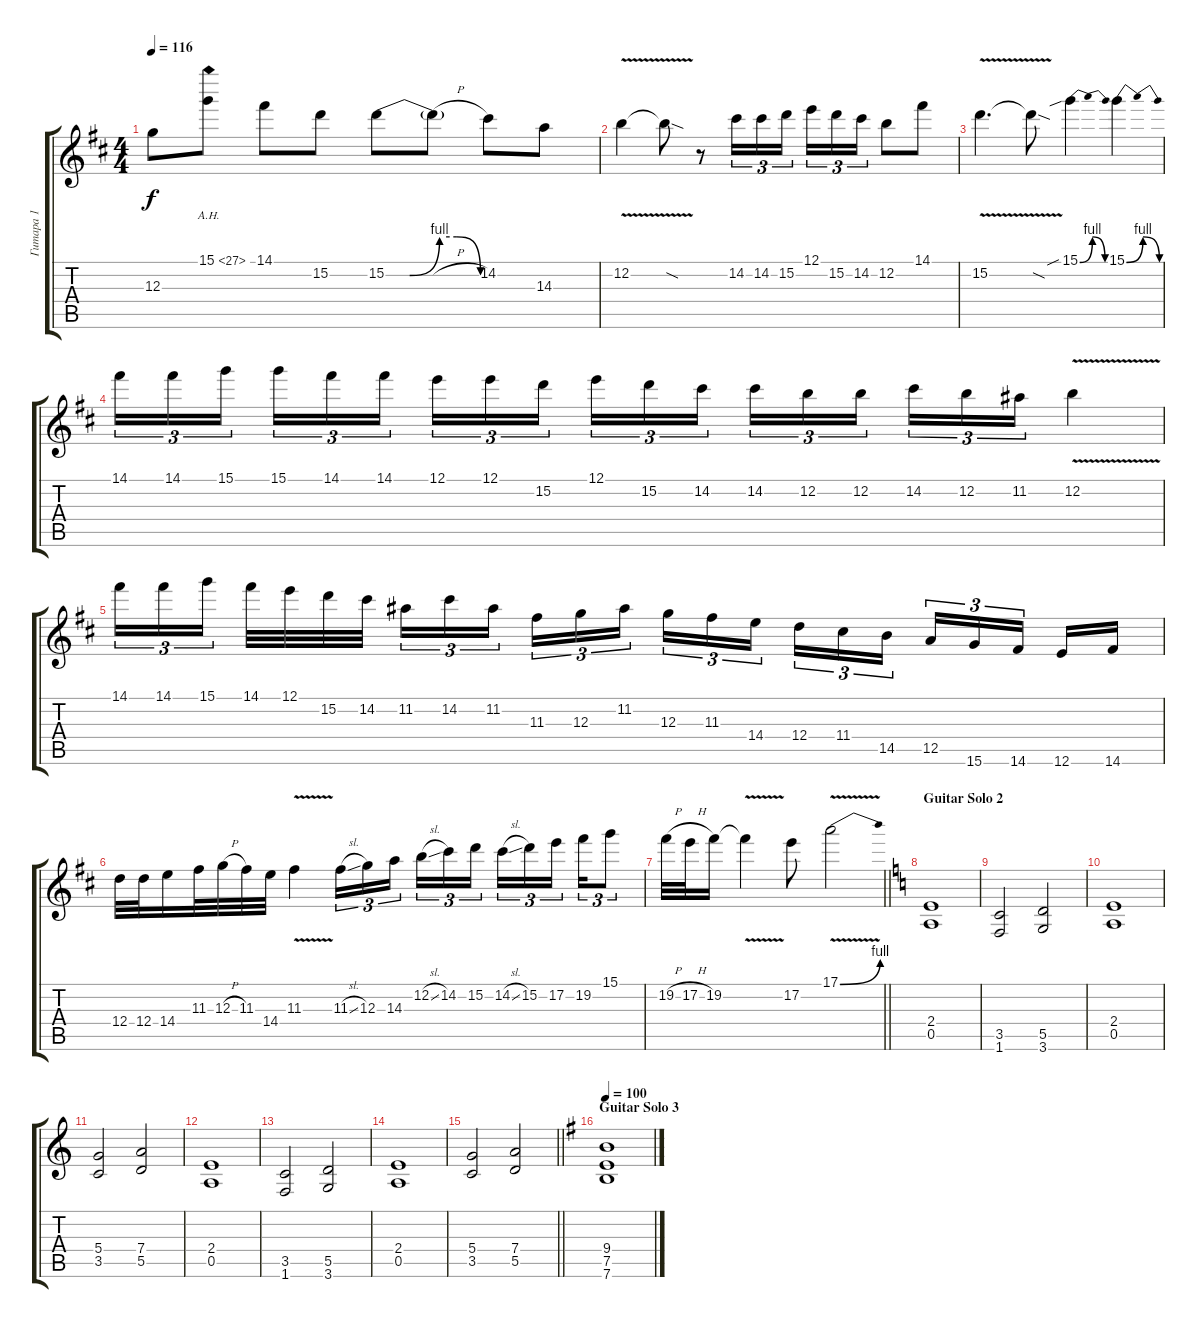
\track ("Гитара 1" "Гитара 1") {instrument distortionguitar}
\staff {score tabs}
\tuning (E4 B3 G3 D3 A2 E2) {hide}
\ts (4 4)
\tempo 116
\clef g2
\ks bminor
12.3.8{dy f} 15.1{ah 12}.8 14.1.8 15.2.8 15.2{be (custom 0 0 15 0 34 4 45 4 60 0)}.8 15.2{h t}.8 14.2.8 14.3.8 |
12.2{v}.4 12.2{sod t}.8 r.8 14.2.16{tu (3 2)} 14.2.16{tu (3 2)} 15.2.16{tu (3 2) beam splitsecondary} 12.1.16{tu (3 2)} 15.2.16{tu (3 2)} 14.2.16{tu (3 2)} 12.2.8 14.1.8 |
15.2{v}.4{d} 15.2{sod t}.8 15.1{be (bendrelease 0 0 15 4 42 4 60 0) sib}.4 15.1{be (bendrelease 0 0 15 4 50 4 60 0)}.4 |
14.1.16{tu (3 2)} 14.1.16{tu (3 2)} 15.1.16{tu (3 2) beam splitsecondary} 15.1.16{tu (3 2)} 14.1.16{tu (3 2)} 14.1.16{tu (3 2)} 12.1.16{tu (3 2)} 12.1.16{tu (3 2)} 15.2.16{tu (3 2) beam splitsecondary} 12.1.16{tu (3 2)} 15.2.16{tu (3 2)} 14.2.16{tu (3 2)} 14.2.16{tu (3 2)} 12.2.16{tu (3 2)} 12.2.16{tu (3 2) beam splitsecondary} 14.2.16{tu (3 2)} 12.2.16{tu (3 2)} 11.2.16{tu (3 2)} 12.2{v}.4 |
14.1.16{tu (3 2)} 14.1.16{tu (3 2)} 15.1.16{tu (3 2) beam splitsecondary} 14.1.32 12.1.32 15.2.32 14.2.32 11.2.16{tu (3 2)} 14.2.16{tu (3 2)} 11.2.16{tu (3 2) beam splitsecondary} 11.3.16{tu (3 2)} 12.3.16{tu (3 2)} 11.2.16{tu (3 2)} 12.3.16{tu (3 2)} 11.3.16{tu (3 2)} 14.4.16{tu (3 2) beam splitsecondary} 12.4.16{tu (3 2)} 11.4.16{tu (3 2)} 14.5.16{tu (3 2)} 12.5.16{tu (3 2)} 15.6.16{tu (3 2)} 14.6.16{tu (3 2) beam splitsecondary} 12.6.16 14.6.16 |
12.4.32 12.4.32 14.4.16 11.3.32 12.3{h}.32 11.3.32 14.4.32 11.3{v}.4 11.3{sl}.16{tu (3 2)} 12.3.16{tu (3 2)} 14.3.16{tu (3 2) beam splitsecondary} 12.2{sl}.16{tu (3 2)} 14.2.16{tu (3 2)} 15.2.16{tu (3 2)} 14.2{sl}.16{tu (3 2)} 15.2.16{tu (3 2)} 17.2.16{tu (3 2) beam splitsecondary} 19.2.16{tu (3 2)} 15.1.8{tu (3 2)} |
\barLineRight lightlight
19.2{h}.32 17.2{h}.32 19.2.16 19.2{v t}.4 17.2.8 17.1{be (bend 0 0 60 4) v}.2 |
\section ("" "Guitar Solo 2")
\ks aminor
(2.4 0.5).1{volume 15} |
(3.5 1.6).2 (5.5 3.6).2 |
(2.4 0.5).1 |
(5.4 3.5).2 (7.4 5.5).2 |
(2.4 0.5).1 |
(3.5 1.6).2 (5.5 3.6).2 |
(2.4 0.5).1 |
\barLineRight lightlight
(5.4 3.5).2 (7.4 5.5).2 |
\section ("" "Guitar Solo 3")
\tempo 100
\ks eminor
(9.4 7.5 7.6).1
